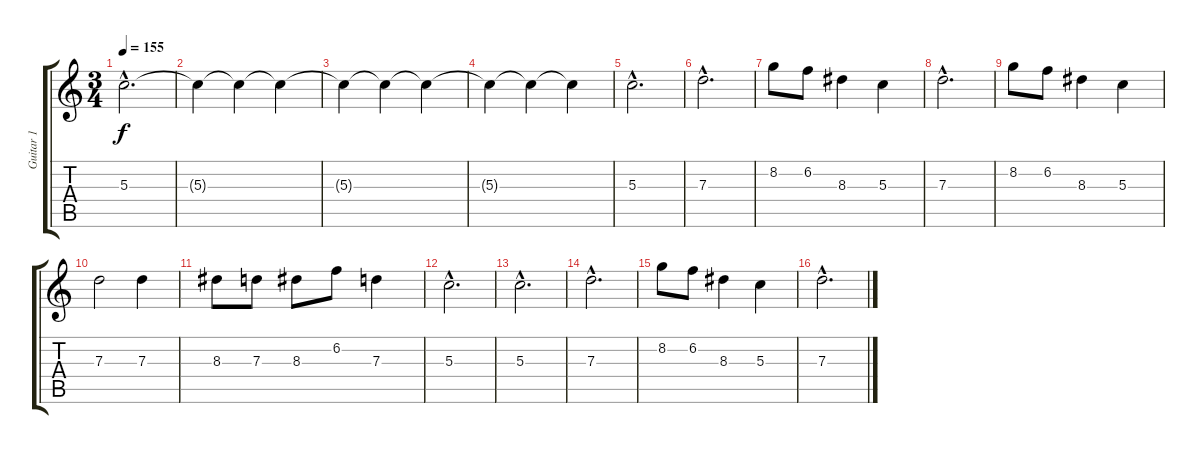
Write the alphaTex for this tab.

\track ("Guitar 1" "Guitar 1") {instrument distortionguitar}
\staff {score tabs}
\tuning (E4 B3 G3 D3 A2 E2) {hide}
\ts (3 4)
\tempo 155
\clef g2
\ks c
5.3{hac}.2{d dy f} |
5.3{t}.4{volume 12} 5.3{t}.4{volume 11} 5.3{t}.4{volume 10} |
5.3{t}.4{volume 9} 5.3{t}.4{volume 8} 5.3{t}.4{volume 7} |
5.3{t}.4{volume 6} 5.3{t}.4{volume 5} 5.3{t}.4{volume 4} |
5.3{hac}.2{d volume 13 instrument acousticguitarsteel} |
7.3{hac}.2{d} |
8.2.8 6.2.8 8.3.4 5.3.4 |
7.3{hac}.2{d} |
8.2.8 6.2.8 8.3.4 5.3.4 |
7.3.2 7.3.4 |
8.3.8 7.3.8 8.3.8 6.2.8 7.3.4 |
5.3{hac}.2{d} |
5.3{hac}.2{d} |
7.3{hac}.2{d} |
8.2.8{volume 12} 6.2.8 8.3.4{volume 11} 5.3.4 |
7.3{hac}.2{d volume 10}
